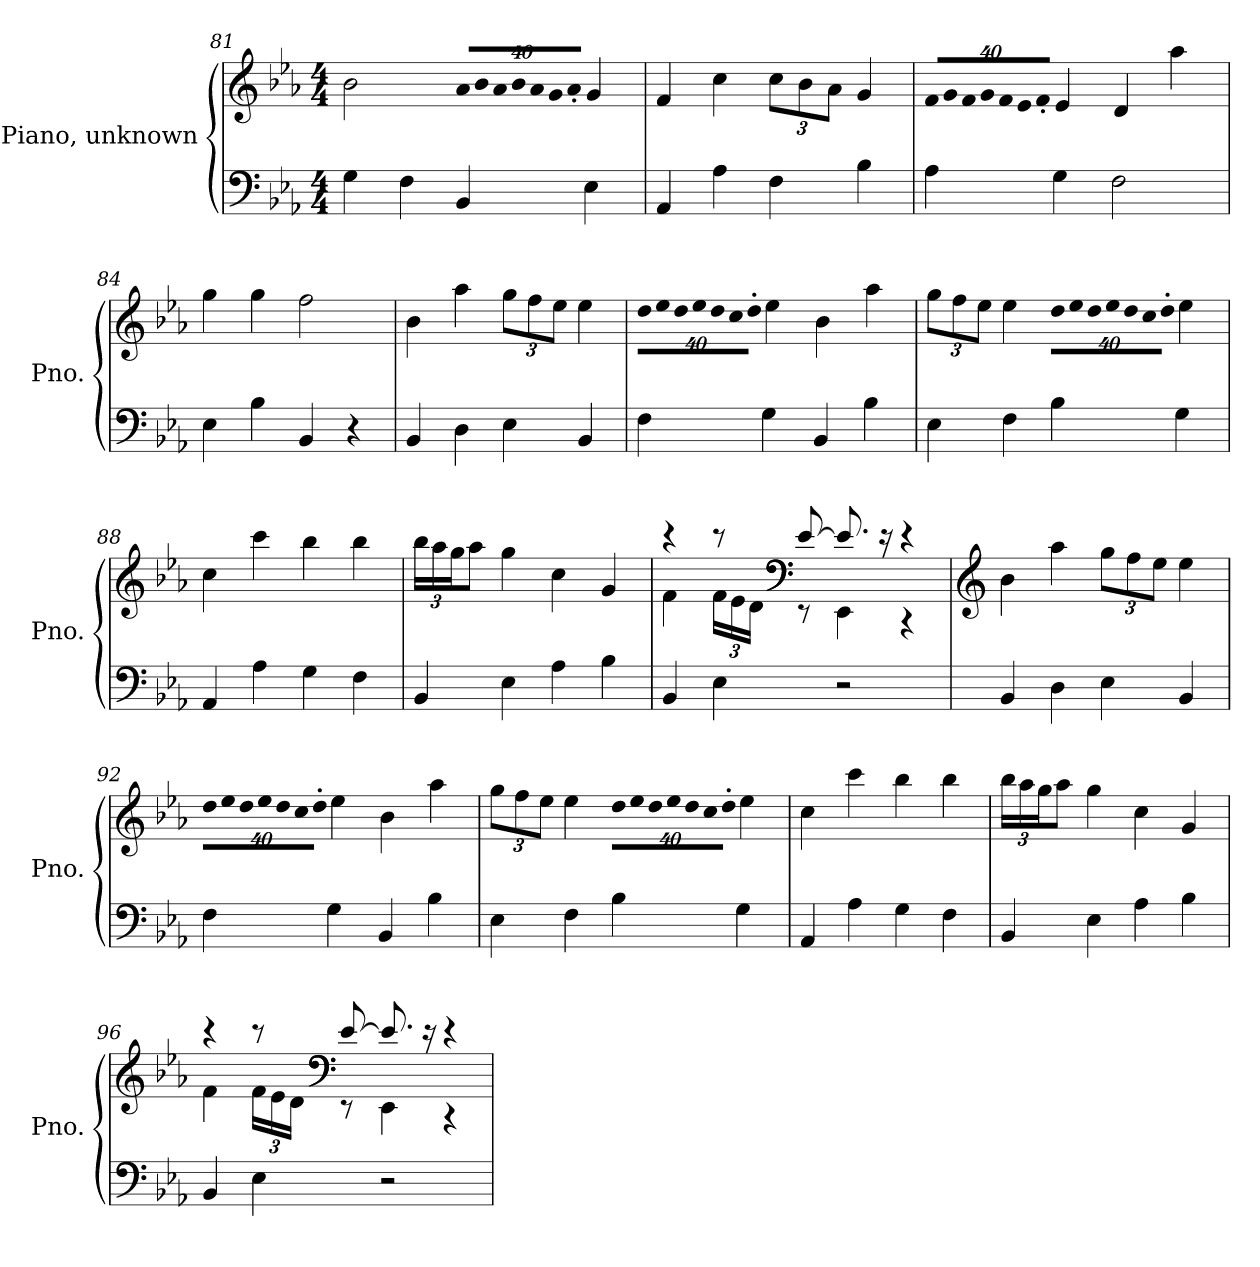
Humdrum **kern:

**kern	**kern
*part1	*part1
*staff2	*staff1
*I"Piano, unknown	*
*I'Pno.	*
*clefF4	*clefG2
*k[b-e-a-]	*k[b-e-a-]
*M4/4	*M4/4
=81	=81
4G\	2b-\
4F\	.
*	*Xbrackettup
!	!LO:N:vis=32
4BB-/	640%23a-/LLL
!	!LO:N:vis=32
.	640%23b-/
!	!LO:N:vis=32
.	640%23a-/
!	!LO:N:vis=32
.	640%23b-/
!	!LO:N:vis=32
.	640%23a-/
!	!LO:N:vis=32
.	640%23g/
!	!LO:N:vis=32
.	640%23a-'/JJJ
4E-\	.
.	4g/
640ryy	.
=82	=82
4AA-/	4f/
4A-\	4cc\
4F\	12cc\L
.	12b-\
.	12a-\J
4B-\	4g/
=83	=83
!	!LO:N:vis=32
4A-\	640%23f/LLL
!	!LO:N:vis=32
.	640%23g/
!	!LO:N:vis=32
.	640%23f/
!	!LO:N:vis=32
.	640%23g/
!	!LO:N:vis=32
.	640%23f/
!	!LO:N:vis=32
.	640%23e-/
!	!LO:N:vis=32
.	640%23f'/JJJ
4G\	.
.	4e-/
2F\	.
.	4d/
.	4aa-\
640ryy	.
=84	=84
4E-\	4gg\
4B-\	4gg\
4BB-/	2ff\
4r	.
=85	=85
4BB-/	4b-\
4D\	4aa-\
4E-\	12gg\L
.	12ff\
.	12ee-\J
4BB-/	4ee-\
!!LO:LB:g=z
=86	=86
!	!LO:N:vis=32
4F\	640%23dd\LLL
!	!LO:N:vis=32
.	640%23ee-\
!	!LO:N:vis=32
.	640%23dd\
!	!LO:N:vis=32
.	640%23ee-\
!	!LO:N:vis=32
.	640%23dd\
!	!LO:N:vis=32
.	640%23cc\
!	!LO:N:vis=32
.	640%23dd'\JJJ
4G\	.
.	4ee-\
4BB-/	.
.	4b-\
4B-\	.
.	4aa-\
640ryy	.
=87	=87
4E-\	12gg\L
.	12ff\
.	12ee-\J
4F\	4ee-\
!	!LO:N:vis=32
4B-\	640%23dd\LLL
!	!LO:N:vis=32
.	640%23ee-\
!	!LO:N:vis=32
.	640%23dd\
!	!LO:N:vis=32
.	640%23ee-\
!	!LO:N:vis=32
.	640%23dd\
!	!LO:N:vis=32
.	640%23cc\
!	!LO:N:vis=32
.	640%23dd'\JJJ
4G\	.
.	4ee-\
640ryy	.
=88	=88
4AA-/	4cc\
4A-\	4ccc\
4G\	4bb-\
4F\	4bb-\
=89	=89
4BB-/	24bb-\LL
.	24aa-\
.	24gg\J
.	8aa-\J
4E-\	4gg\
4A-\	4cc\
4B-\	4g/
!!LO:LB:g=z
=90	=90
*	*^
4BB-/	4r	4f\
4E-\	8r	24f\LL
.	.	24e-\
.	.	24d\JJ
*	*clefF4	*
.	[8e-/	8r
2r	8.e-/]	4EE-\
.	16r	.
.	4r	4r
*	*v	*v
=91	=91
*	*clefG2
4BB-/	4b-\
4D\	4aa-\
4E-\	12gg\L
.	12ff\
.	12ee-\J
4BB-/	4ee-\
=92	=92
!	!LO:N:vis=32
4F\	640%23dd\LLL
!	!LO:N:vis=32
.	640%23ee-\
!	!LO:N:vis=32
.	640%23dd\
!	!LO:N:vis=32
.	640%23ee-\
!	!LO:N:vis=32
.	640%23dd\
!	!LO:N:vis=32
.	640%23cc\
!	!LO:N:vis=32
.	640%23dd'\JJJ
4G\	.
.	4ee-\
4BB-/	.
.	4b-\
4B-\	.
.	4aa-\
640ryy	.
=93	=93
4E-\	12gg\L
.	12ff\
.	12ee-\J
4F\	4ee-\
!	!LO:N:vis=32
4B-\	640%23dd\LLL
!	!LO:N:vis=32
.	640%23ee-\
!	!LO:N:vis=32
.	640%23dd\
!	!LO:N:vis=32
.	640%23ee-\
!	!LO:N:vis=32
.	640%23dd\
!	!LO:N:vis=32
.	640%23cc\
!	!LO:N:vis=32
.	640%23dd'\JJJ
4G\	.
.	4ee-\
640ryy	.
!!LO:PB:g=z
=94	=94
4AA-/	4cc\
4A-\	4ccc\
4G\	4bb-\
4F\	4bb-\
=95	=95
4BB-/	24bb-\LL
.	24aa-\
.	24gg\J
.	8aa-\J
4E-\	4gg\
4A-\	4cc\
4B-\	4g/
=96	=96
*	*^
4BB-/	4r	4f\
4E-\	8r	24f\LL
.	.	24e-\
.	.	24d\JJ
*	*clefF4	*
.	[8e-/	8r
2r	8.e-/]	4EE-\
.	16r	.
.	4r	4r
*	*v	*v
=	=
*-	*-
